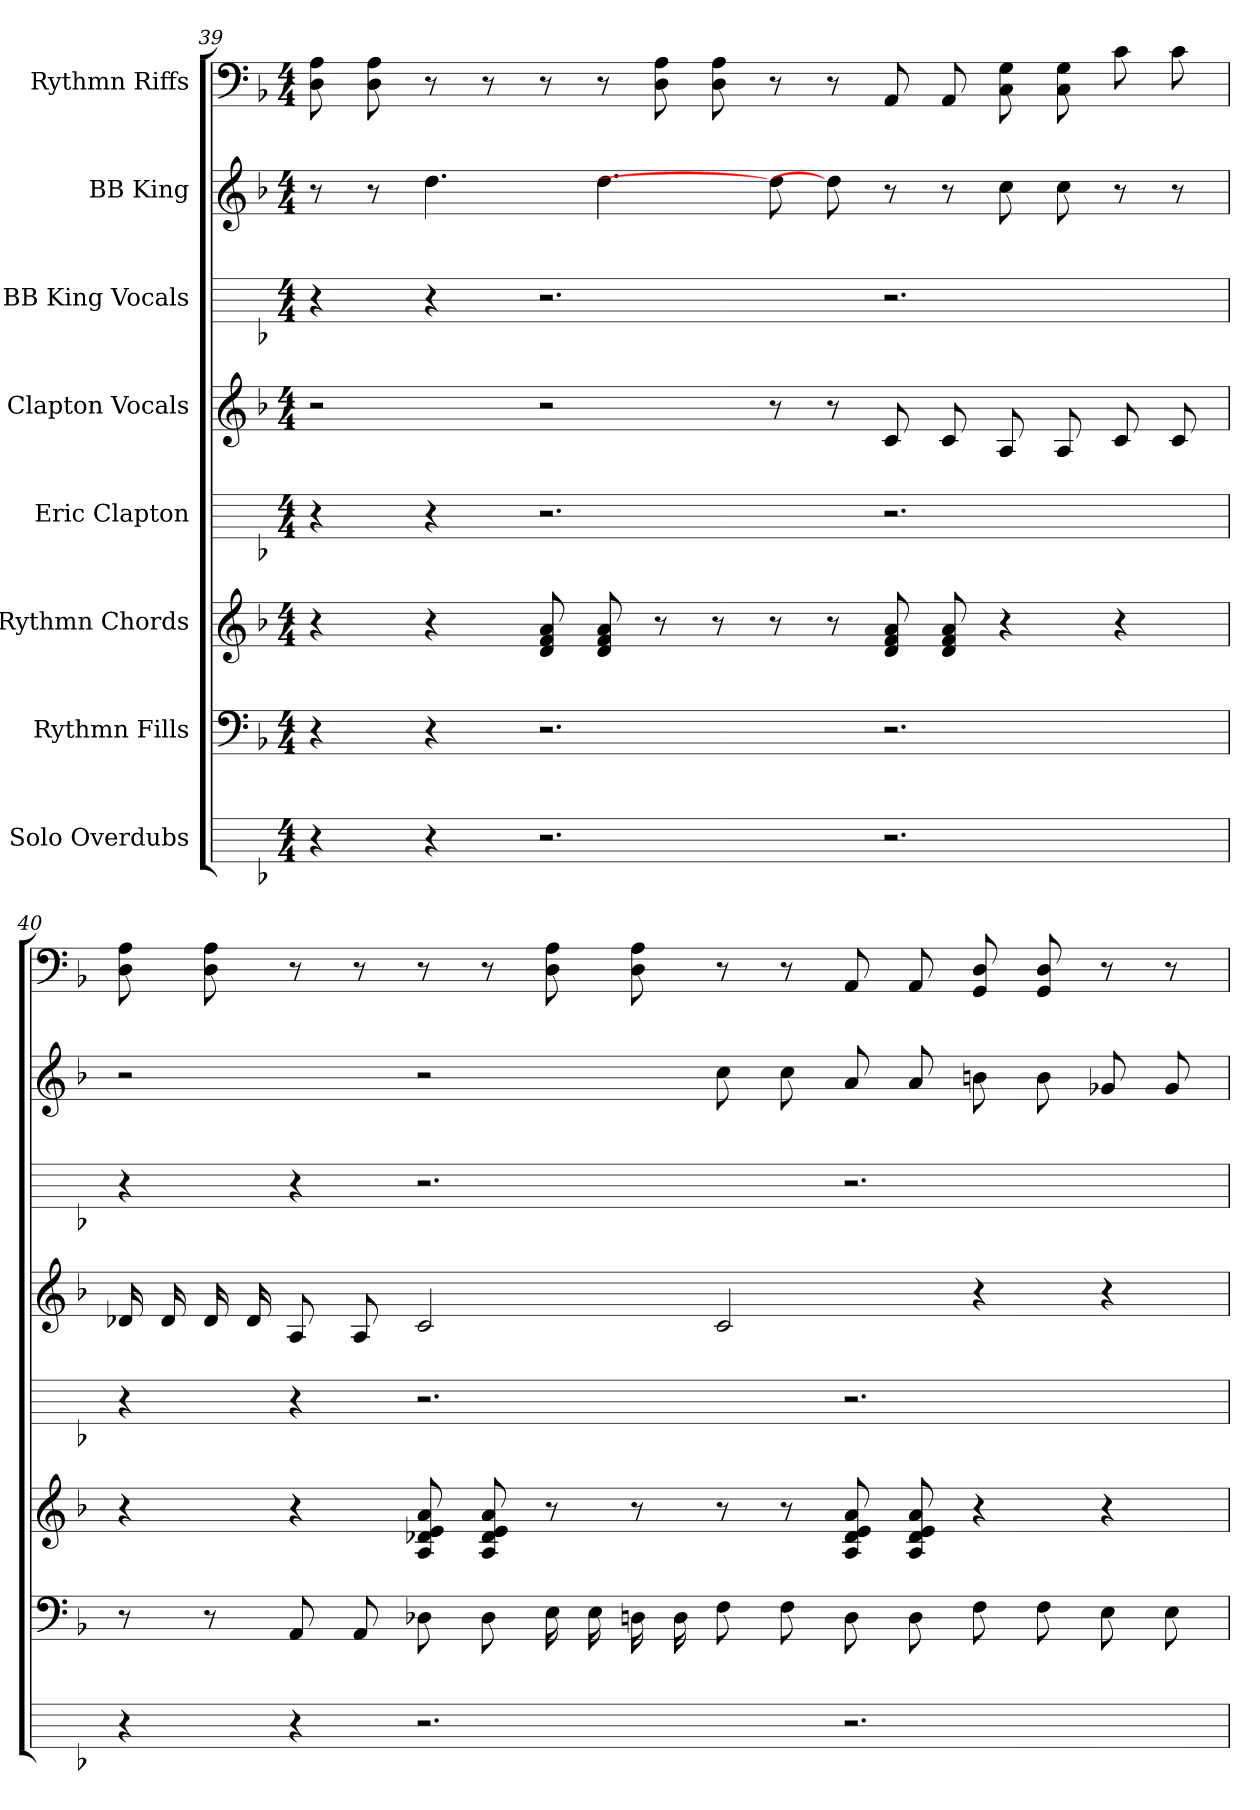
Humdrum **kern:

**kern	**kern	**kern	**kern	**kern	**kern	**kern	**kern
*part8	*part7	*part6	*part5	*part4	*part3	*part2	*part1
*staff8	*staff7	*staff6	*staff5	*staff4	*staff3	*staff2	*staff1
*I"Solo Overdubs	*I"Rythmn Fills	*I"Rythmn Chords	*I"Eric Clapton	*I"Clapton Vocals	*I"BB King Vocals	*I"BB King	*I"Rythmn Riffs
*	*	*	*	*	*	*	*
*k[b-]	*k[b-]	*k[b-]	*k[b-]	*k[b-]	*k[b-]	*k[b-]	*k[b-]
*M4/4	*M4/4	*M4/4	*M4/4	*M4/4	*M4/4	*M4/4	*M4/4
=39	=39	=39	=39	=39	=39	=39	=39
4r	4r	4r	4r	2r	4r	8r	8A 8D
.	.	.	.	.	.	8r	8A 8D
4r	4r	4r	4r	.	4r	4.dd	8r
.	.	.	.	.	.	.	8r
2.r	2.r	8a 8f 8d	2.r	2r	2.r	.	8r
.	.	8a 8f 8d	.	.	.	4.dd	8r
.	.	8r	.	.	.	.	8A 8D
.	.	8r	.	.	.	.	8A 8D
.	.	8r	.	8r	.	8dd]	8r
.	.	8r	.	8r	.	8dd]	8r
2.r	2.r	8a 8f 8d	2.r	8c	2.r	8r	8AA
.	.	8a 8f 8d	.	8c	.	8r	8AA
.	.	4r	.	8A	.	8cc	8G 8C
.	.	.	.	8A	.	8cc	8G 8C
.	.	4r	.	8c	.	8r	8c
.	.	.	.	8c	.	8r	8c
=40	=40	=40	=40	=40	=40	=40	=40
4r	8r	4r	4r	16d-	4r	2r	8A 8D
.	.	.	.	16d-	.	.	.
.	8r	.	.	16d-	.	.	8A 8D
.	.	.	.	16d-	.	.	.
4r	8AA	4r	4r	8A	4r	.	8r
.	8AA	.	.	8A	.	.	8r
2.r	8D-	8a 8e 8d- 8A	2.r	2c	2.r	2r	8r
.	8D-	8a 8e 8d- 8A	.	.	.	.	8r
.	16E	8r	.	.	.	.	8A 8D
.	16E	.	.	.	.	.	.
.	16D	8r	.	.	.	.	8A 8D
.	16D	.	.	.	.	.	.
.	8F	8r	.	2c	.	8cc	8r
.	8F	8r	.	.	.	8cc	8r
2.r	8D	8a 8e 8d- 8A	2.r	.	2.r	8a	8AA
.	8D	8a 8e 8d- 8A	.	.	.	8a	8AA
.	8F	4r	.	4r	.	8b	8D 8GG
.	8F	.	.	.	.	8b	8D 8GG
.	8E	4r	.	4r	.	8g-	8r
.	8E	.	.	.	.	8g-	8r
=	=	=	=	=	=	=	=
*-	*-	*-	*-	*-	*-	*-	*-
